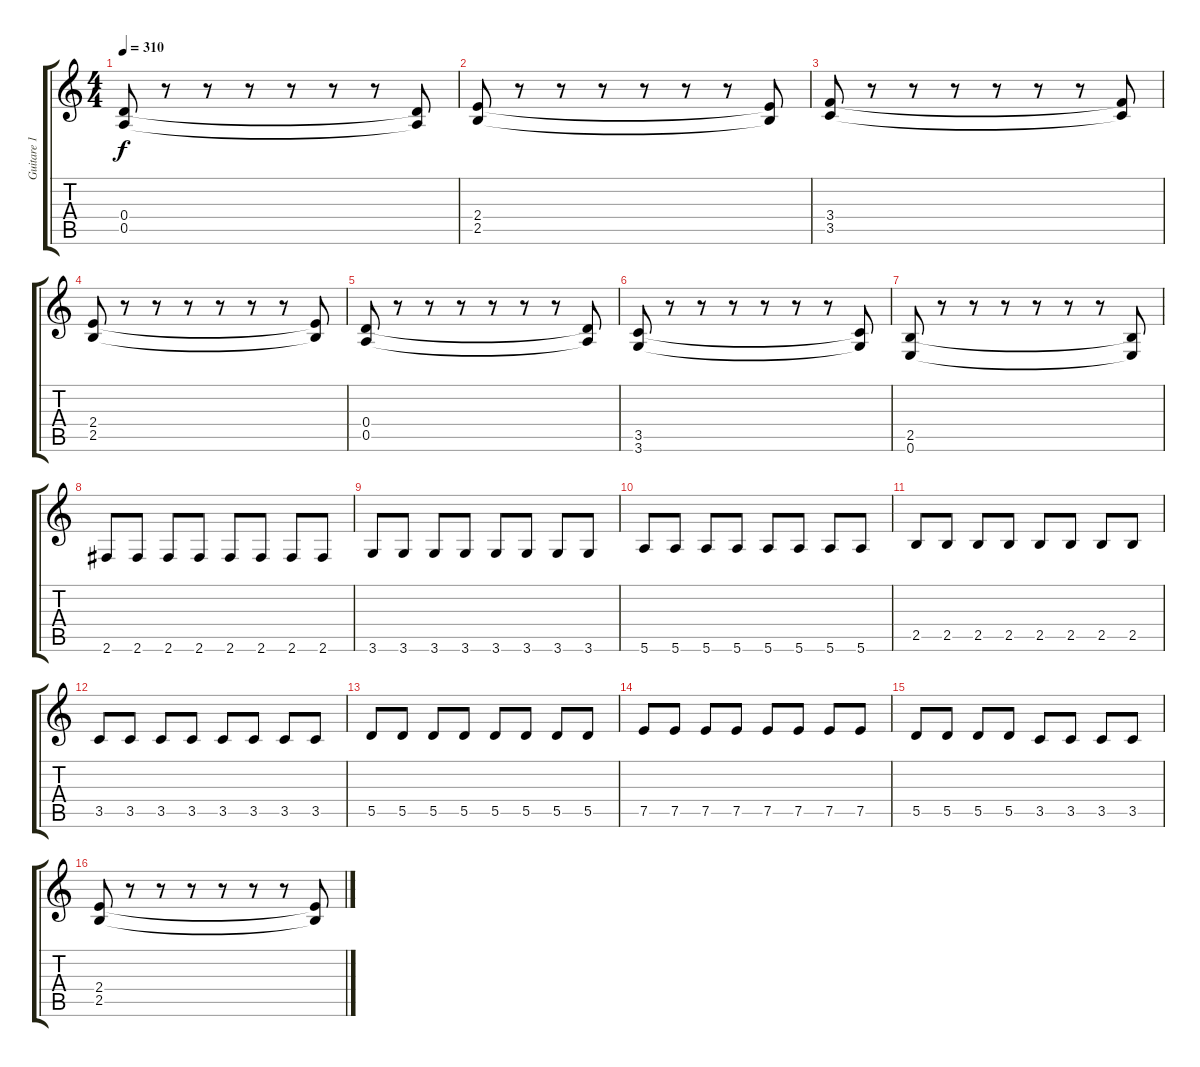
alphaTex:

\track ("Guitare 1" "Guitare 1") {instrument distortionguitar}
\staff {score tabs}
\tuning (E4 B3 G3 D3 A2 E2) {hide}
\ts (4 4)
\tempo 310
\clef g2
\ks c
(0.4 0.5).8{dy f} r.8 r.8 r.8 r.8 r.8 r.8 (0.4{t} 0.5{t}).8 |
(2.4 2.5).8 r.8 r.8 r.8 r.8 r.8 r.8 (2.4{t} 2.5{t}).8 |
(3.4 3.5).8 r.8 r.8 r.8 r.8 r.8 r.8 (3.4{t} 3.5{t}).8 |
(2.4 2.5).8 r.8 r.8 r.8 r.8 r.8 r.8 (2.4{t} 2.5{t}).8 |
(0.4 0.5).8 r.8 r.8 r.8 r.8 r.8 r.8 (0.4{t} 0.5{t}).8 |
(3.5 3.6).8 r.8 r.8 r.8 r.8 r.8 r.8 (3.5{t} 3.6{t}).8 |
(2.5 0.6).8 r.8 r.8 r.8 r.8 r.8 r.8 (2.5{t} 0.6{t}).8 |
2.6.8 2.6.8 2.6.8 2.6.8 2.6.8 2.6.8 2.6.8 2.6.8 |
3.6.8 3.6.8 3.6.8 3.6.8 3.6.8 3.6.8 3.6.8 3.6.8 |
5.6.8 5.6.8 5.6.8 5.6.8 5.6.8 5.6.8 5.6.8 5.6.8 |
2.5.8 2.5.8 2.5.8 2.5.8 2.5.8 2.5.8 2.5.8 2.5.8 |
3.5.8 3.5.8 3.5.8 3.5.8 3.5.8 3.5.8 3.5.8 3.5.8 |
5.5.8 5.5.8 5.5.8 5.5.8 5.5.8 5.5.8 5.5.8 5.5.8 |
7.5.8 7.5.8 7.5.8 7.5.8 7.5.8 7.5.8 7.5.8 7.5.8 |
5.5.8 5.5.8 5.5.8 5.5.8 3.5.8 3.5.8 3.5.8 3.5.8 |
(2.4 2.5).8 r.8 r.8 r.8 r.8 r.8 r.8 (2.4{t} 2.5{t}).8
